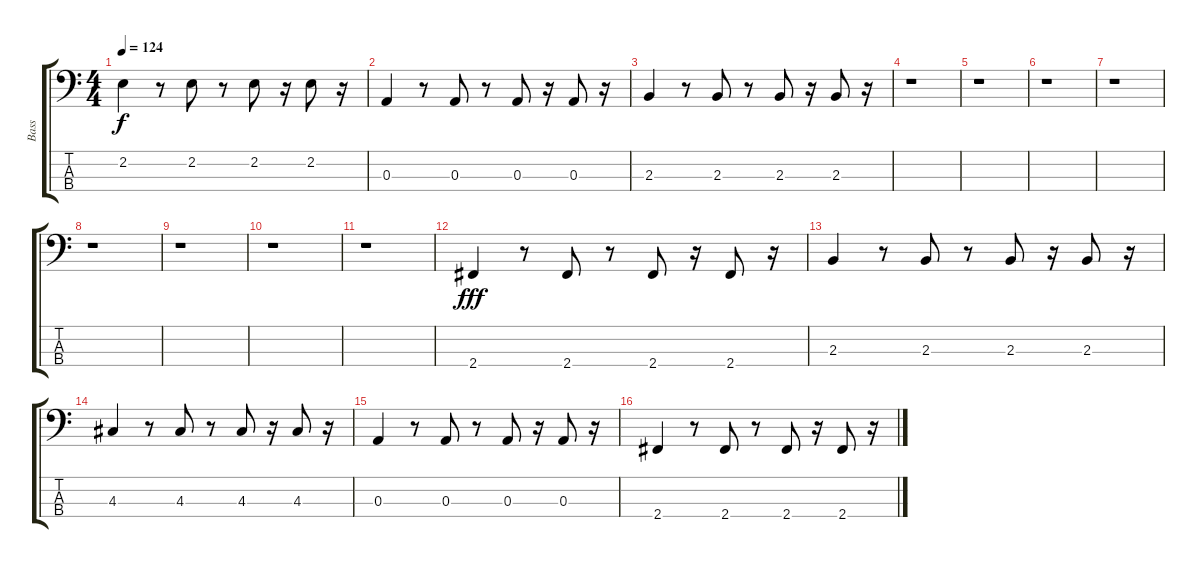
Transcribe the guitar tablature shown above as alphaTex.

\track ("Bass" "Bass") {instrument fretlessbass}
\staff {score tabs}
\tuning (G2 D2 A1 E1) {hide}
\ts (4 4)
\tempo 124
\clef f4
\ks c
2.2.4{dy f} r.8 2.2.8 r.8 2.2.8 r.16 2.2.8 r.16 |
0.3.4 r.8 0.3.8 r.8 0.3.8 r.16 0.3.8 r.16 |
2.3.4 r.8 2.3.8 r.8 2.3.8 r.16 2.3.8 r.16 |
r.1 |
r.1 |
r.1 |
r.1 |
r.1 |
r.1 |
r.1 |
r.1 |
2.4.4{dy fff} r.8 2.4.8 r.8 2.4.8 r.16 2.4.8 r.16 |
2.3.4 r.8 2.3.8 r.8 2.3.8 r.16 2.3.8 r.16 |
4.3.4 r.8 4.3.8 r.8 4.3.8 r.16 4.3.8 r.16 |
0.3.4 r.8 0.3.8 r.8 0.3.8 r.16 0.3.8 r.16 |
2.4.4 r.8 2.4.8 r.8 2.4.8 r.16 2.4.8 r.16
